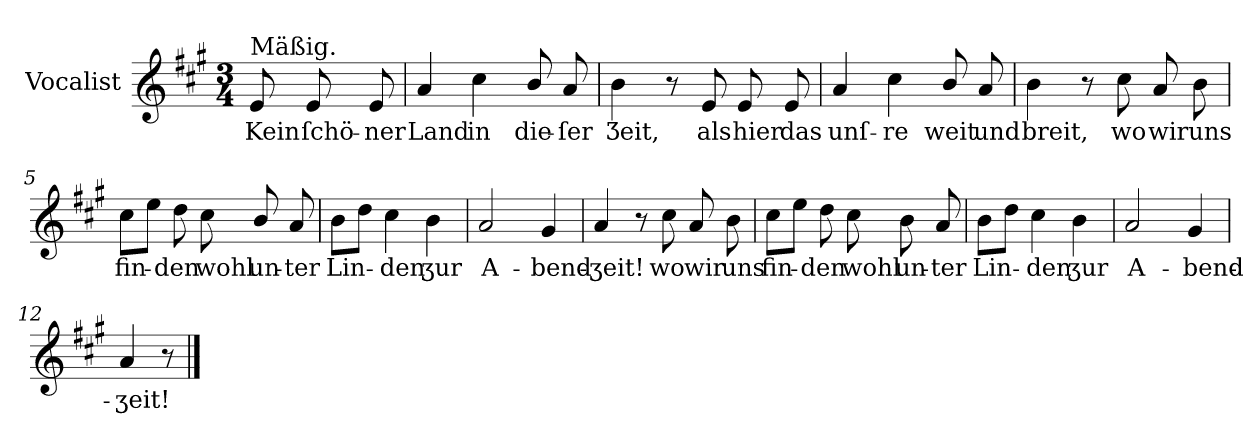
**kern	**text
*part1	*part1
*staff1	*staff1
*I"Vocalist	*
*clefG2	*
*k[f#c#g#]	*
*A:	*
*M3/4	*
=	=
!LO:TX:a:t=Mäßig.	!
8e	Kein
8e	ſchö-
8e	-ner
=1	=1
4a	Land
4cc#	in
8b/	die-
8a	-ſer
=2	=2
4b	Ʒeit,
8r	.
8e	als
8e	hier
8e	das
=3	=3
4a	unſ-
4cc#	-re
8b/	weit
8a	und
=4	=4
4b	breit,
8r	.
8cc#	wo
8a	wir
8b	uns
=5	=5
8cc#L	fin-
8eeJ	.
8dd	-den
8cc#	wohl
8b/	un-
8a	-ter
=6	=6
8bL	Lin-
8ddJ	.
4cc#	-den
4b	ʒur
=7	=7
2a	A-
4g#	-bend-
=8	=8
4a	-ʒeit!
8r	.
8cc#	wo
8a	wir
8b	uns
=9	=9
8cc#L	fin-
8eeJ	.
8dd	-den
8cc#	wohl
8b	un-
8a	-ter
=10	=10
8bL	Lin-
8ddJ	.
4cc#	-den
4b	ʒur
=11	=11
2a	A-
4g#	-bend-
=12	=12
4a	-ʒeit!
8r	.
==	==
*-	*-
